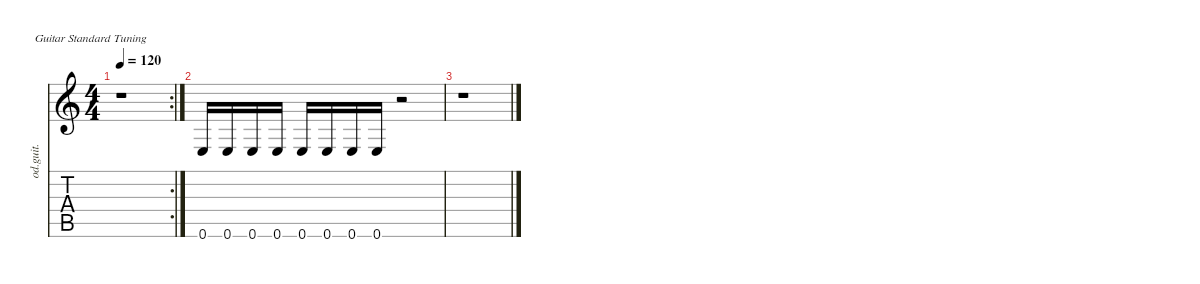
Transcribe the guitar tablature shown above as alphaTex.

\defaultSystemsLayout 4
\hideDynamics
\bracketExtendMode nobrackets
\otherSystemsTrackNameOrientation horizontal
\track ("Satch Lead" "od.guit.") {instrument overdrivenguitar}
\staff {score tabs}
\tuning (E4 B3 G3 D3 A2 E2)
\rc 2
\ts (4 4)
\tempo 120
\clef g2
\ks c
r.1{dy f beam Down} |
0.6.16{beam Up} 0.6.16{beam Up} 0.6.16{beam Up} 0.6.16{beam Up} 0.6.16{beam Up} 0.6.16{beam Up} 0.6.16{beam Up} 0.6.16{beam Up} r.2{beam Up} |
r.1{beam Down}
